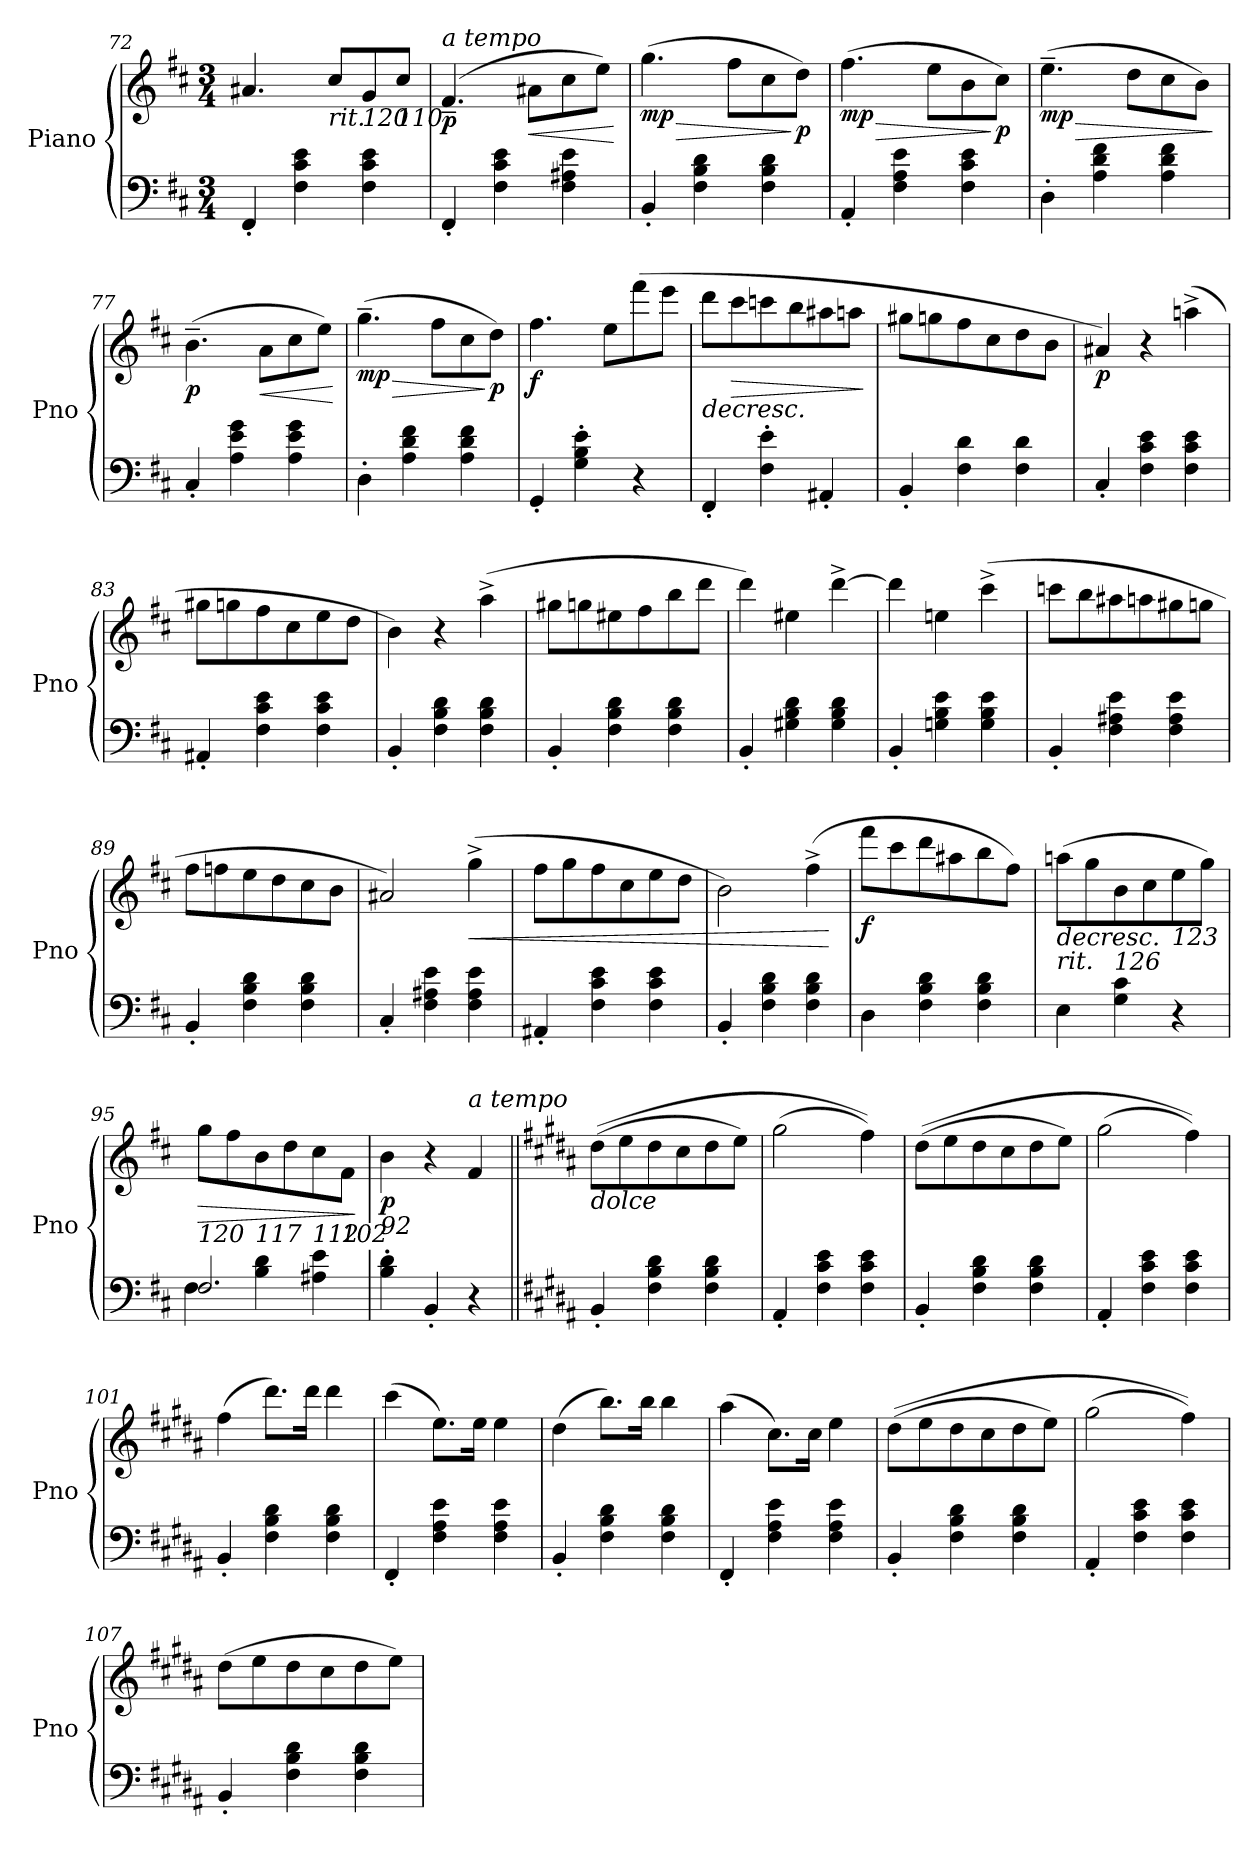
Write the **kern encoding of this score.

**kern	**kern	**dynam
*part1	*part1	*part1
*staff2	*staff1	*staff1/2
*I"Piano	*	*
*I'Pno	*	*
!!LO:LB:g=z
*clefF4	*clefG2	*
*k[f#c#]	*k[f#c#]	*
*M3/4	*M3/4	*
=72	=72	=72
4FF#'/	4.a#X/	.
4F#\ 4c#\ 4e\	.	.
!	!LO:TX:b:i:t=rit.	!
.	8cc#/L	.
!	!LO:TX:b:i:t=120	!
4F#\ 4c#\ 4e\	8g/	.
!	!LO:TX:b:i:t=110	!
.	8cc#/J	.
=73	=73	=73
!	!LO:TX:a:i:t=a tempo	!
!	!	!LO:DY:b
4FF#'/	(>4.f#~/	p
4F#\ 4c#\ 4e\	.	.
!	!	!LO:HP:b
.	8a#X\L	<
4F#\ 4A#X\ 4e\	8cc#\	.
.	8ee\J)	.
.	.	[
=74	=74	=74
!	!	!LO:HP:b
!	!	!LO:DY:n=1:b
4BB'/	(>4.gg\	> mp
4F#\ 4B\ 4d\	.	.
.	8ff#\L	.
4F#\ 4B\ 4d\	8cc#\	.
!	!	!LO:DY:n=2:b
.	8dd\J)	] p
=75	=75	=75
!	!	!LO:HP:b
!	!	!LO:DY:n=1:b
4AA'/	(>4.ff#\	> mp
4F#\ 4A\ 4e\	.	.
.	8ee\L	.
4F#\ 4c#\ 4e\	8b\	.
!	!	!LO:DY:n=2:b
.	8cc#\J)	] p
!!LO:LB:g=z
=76	=76	=76
!	!	!LO:HP:b
!	!	!LO:DY:n=1:b
4D'\	(>4.ee~\	> mp
4A\ 4d\ 4f#\	.	.
.	8dd\L	.
4A\ 4d\ 4f#\	8cc#\	.
.	8b\J)	.
.	.	]
=77	=77	=77
!	!	!LO:DY:b
4C#'/	(>4.b~\	p
4A\ 4e\ 4g\	.	.
!	!	!LO:HP:b
.	8a\L	<
4A\ 4e\ 4g\	8cc#\	.
.	8ee\J)	.
.	.	[
=78	=78	=78
!	!	!LO:HP:b
!	!	!LO:DY:n=1:b
4D'\	(>4.gg~\	> mp
4A\ 4d\ 4f#\	.	.
.	8ff#\L	.
4A\ 4d\ 4f#\	8cc#\	.
!	!	!LO:DY:n=2:b
.	8dd\J)	] p
=79	=79	=79
!	!	!LO:DY:b
4GG'/	4.ff#\	f
4G\' 4B\' 4e\'	.	.
.	8ee\L	.
4r	(>8fff#\	.
.	8eee\J	.
!!LO:PB:g=z
=80	=80	=80
!	!	!LO:HP:b
4FF#'/	8ddd\L	>
!	!	!LO:HP:b
.	8ccc#\	>
4F#\' 4e\'	8cccn\	.
.	8bb\	.
4AA#X'/	8aa#X\	.
.	8aan\J	.
.	.	]
=81	=81	=81
4BB'/	8gg#X\L	.
.	8ggn\	.
4F#\ 4d\	8ff#\	.
.	8cc#\	.
4F#\ 4d\	8dd\	.
.	8b\J	.
.	.	]
=82	=82	=82
!	!	!LO:DY:b
4C#'/	4a#X/)	p
4F#\ 4c#\ 4e\	4r	.
4F#\ 4c#\ 4e\	(>4aan^\	.
=83	=83	=83
4AA#X'/	8gg#X\L	.
.	8ggn\	.
4F#\ 4c#\ 4e\	8ff#\	.
.	8cc#\	.
4F#\ 4c#\ 4e\	8ee\	.
.	8dd\J	.
!!LO:LB:g=z
=84	=84	=84
4BB'/	4b\)	.
4F#\ 4B\ 4d\	4r	.
4F#\ 4B\ 4d\	(>4aa^\	.
=85	=85	=85
4BB'/	8gg#X\L	.
.	8ggn\	.
4F#\ 4B\ 4d\	8ee#X\	.
.	8ff#\	.
4F#\ 4B\ 4d\	8bb\	.
.	8ddd\J	.
=86	=86	=86
4BB'/	4ddd\)	.
4G#X\ 4B\ 4d\	4ee#X\	.
4G#\ 4B\ 4d\	[4ddd^\	.
=87	=87	=87
4BB'/	4ddd\]	.
4Gn\ 4B\ 4e\	4een\	.
4G\ 4B\ 4e\	(>4ccc#^\	.
!!LO:LB:g=z
=88	=88	=88
4BB'/	8cccn\L	.
.	8bb\	.
4F#\ 4A#X\ 4e\	8aa#X\	.
.	8aan\	.
4F#\ 4A#\ 4e\	8gg#X\	.
.	8ggn\J	.
=89	=89	=89
4BB'/	8ff#\L	.
.	8ffn\	.
4F#\ 4B\ 4d\	8ee\	.
.	8dd\	.
4F#\ 4B\ 4d\	8cc#\	.
.	8b\J	.
=90	=90	=90
4C#'/	2a#X/)	.
4F#\ 4A#X\ 4e\	.	.
!	!	!LO:HP:b
4F#\ 4A#\ 4e\	(>4gg^\	<
=91	=91	=91
4AA#X'/	8ff#\L	.
.	8gg\	.
4F#\ 4c#\ 4e\	8ff#\	.
.	8cc#\	.
4F#\ 4c#\ 4e\	8ee\	.
.	8dd\J	.
!!LO:LB:g=z
=92	=92	=92
4BB'/	2b\)	.
4F#\ 4B\ 4d\	.	.
4F#\ 4B\ 4d\	(>4ff#^\	.
.	.	[
=93	=93	=93
!	!	!LO:DY:b
4D\	8fff#\L	f
.	8ccc#\	.
4F#\ 4B\ 4d\	8ddd\	.
.	8aa#X\	.
4F#\ 4B\ 4d\	8bb\	.
.	8ff#\J)	.
=94	=94	=94
!	!LO:TX:b:i:t=rit.	!
!	!	!LO:HP:b
4E\	(>8aan\L	>
.	8gg\	.
!	!LO:TX:b:i:t=126	!
4G\ 4c#\	8b\	.
.	8cc#\	.
!	!LO:TX:b:i:t=123	!
4r	8ee\	.
.	8gg\J)	.
=95	=95	=95
*^	*	*
!	!	!LO:TX:b:i:t=120	!
!	!	!	!LO:HP:b
2.F#/	4F#\	8gg\L	>
.	.	8ff#\	.
!	!	!LO:TX:b:i:t=117	!
.	4B\ 4d\	8b\	.
.	.	8dd\	.
!	!	!LO:TX:b:i:t=112	!
.	4A#X\ 4e\	8cc#\	.
!	!	!LO:TX:b:i:t=102	!
.	.	8f#\J	.
*v	*v	*	*
.	.	] ]
!!LO:LB:g=z
=96	=96	=96
!	!LO:TX:b:i:t=92	!
!	!	!LO:DY:b
4B\' 4d\'	4b\	p
4BB'/	4r	.
!	!LO:TX:a:i:t=a tempo	!
4r	4f#/	.
=97||	=97||	=97||
*k[f#c#g#d#a#]	*k[f#c#g#d#a#]	*
!	!LO:TX:b:i:t=dolce	!
4BB'/	(>(>8dd#\L	.
.	8ee\	.
4F#\ 4B\ 4d#\	8dd#\	.
.	8cc#\	.
4F#\ 4B\ 4d#\	8dd#\	.
.	8ee\J)	.
=98	=98	=98
4AA#'/	(>2gg#\	.
4F#\ 4c#\ 4e\	.	.
4F#\ 4c#\ 4e\	4ff#\))	.
=99	=99	=99
4BB'/	(>(>8dd#\L	.
.	8ee\	.
4F#\ 4B\ 4d#\	8dd#\	.
.	8cc#\	.
4F#\ 4B\ 4d#\	8dd#\	.
.	8ee\J)	.
!!LO:PB:g=z
=100	=100	=100
4AA#'/	(>2gg#\	.
4F#\ 4c#\ 4e\	.	.
4F#\ 4c#\ 4e\	4ff#\))	.
=101	=101	=101
4BB'/	(>4ff#\	.
4F#\ 4B\ 4d#\	8.ddd#\L)	.
.	16ddd#\Jk	.
4F#\ 4B\ 4d#\	4ddd#\	.
=102	=102	=102
4FF#'/	(>4ccc#\	.
4F#\ 4A#\ 4e\	8.ee\L)	.
.	16ee\Jk	.
4F#\ 4A#\ 4e\	4ee\	.
=103	=103	=103
4BB'/	(>4dd#\	.
4F#\ 4B\ 4d#\	8.bb\L)	.
.	16bb\Jk	.
4F#\ 4B\ 4d#\	4bb\	.
!!LO:LB:g=z
=104	=104	=104
4FF#'/	(>4aa#\	.
4F#\ 4A#\ 4e\	8.cc#\L)	.
.	16cc#\Jk	.
4F#\ 4A#\ 4e\	4ee\	.
=105	=105	=105
4BB'/	(>(>8dd#\L	.
.	8ee\	.
4F#\ 4B\ 4d#\	8dd#\	.
.	8cc#\	.
4F#\ 4B\ 4d#\	8dd#\	.
.	8ee\J)	.
=106	=106	=106
4AA#'/	(>2gg#\	.
4F#\ 4c#\ 4e\	.	.
4F#\ 4c#\ 4e\	4ff#\))	.
=107	=107	=107
4BB'/	(>8dd#\L	.
.	8ee\	.
4F#\ 4B\ 4d#\	8dd#\	.
.	8cc#\	.
4F#\ 4B\ 4d#\	8dd#\	.
.	8ee\J)	.
=	=	=
*-	*-	*-
